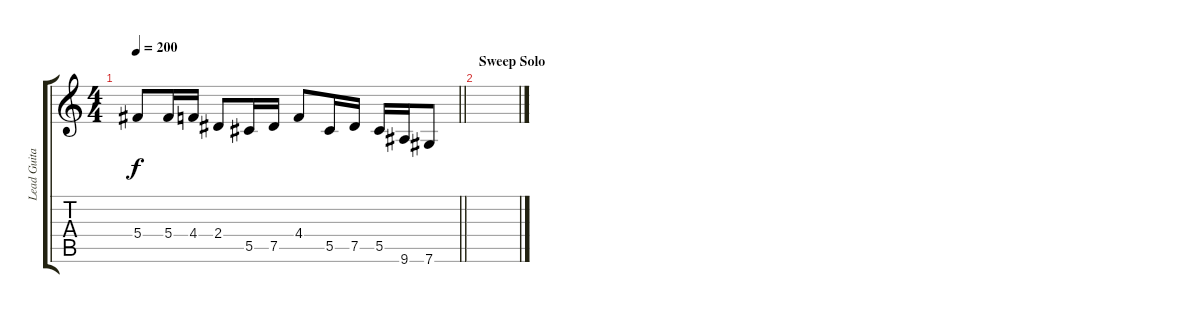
\track ("Lead Guitar" "Lead Guita") {instrument distortionguitar}
\staff {score tabs}
\tuning (Eb4 Bb3 Gb3 Db3 Ab2 Db2) {hide}
\ts (4 4)
\tempo 200
\clef g2
\barLineRight lightlight
\ks c
5.4{t}.8{dy f} 5.4.16 4.4.16 2.4.8 5.5.16 7.5.16 4.4.8 5.5.16 7.5.16 5.5.16 9.6.16 7.6.8 |
\section ("" "Sweep Solo")
